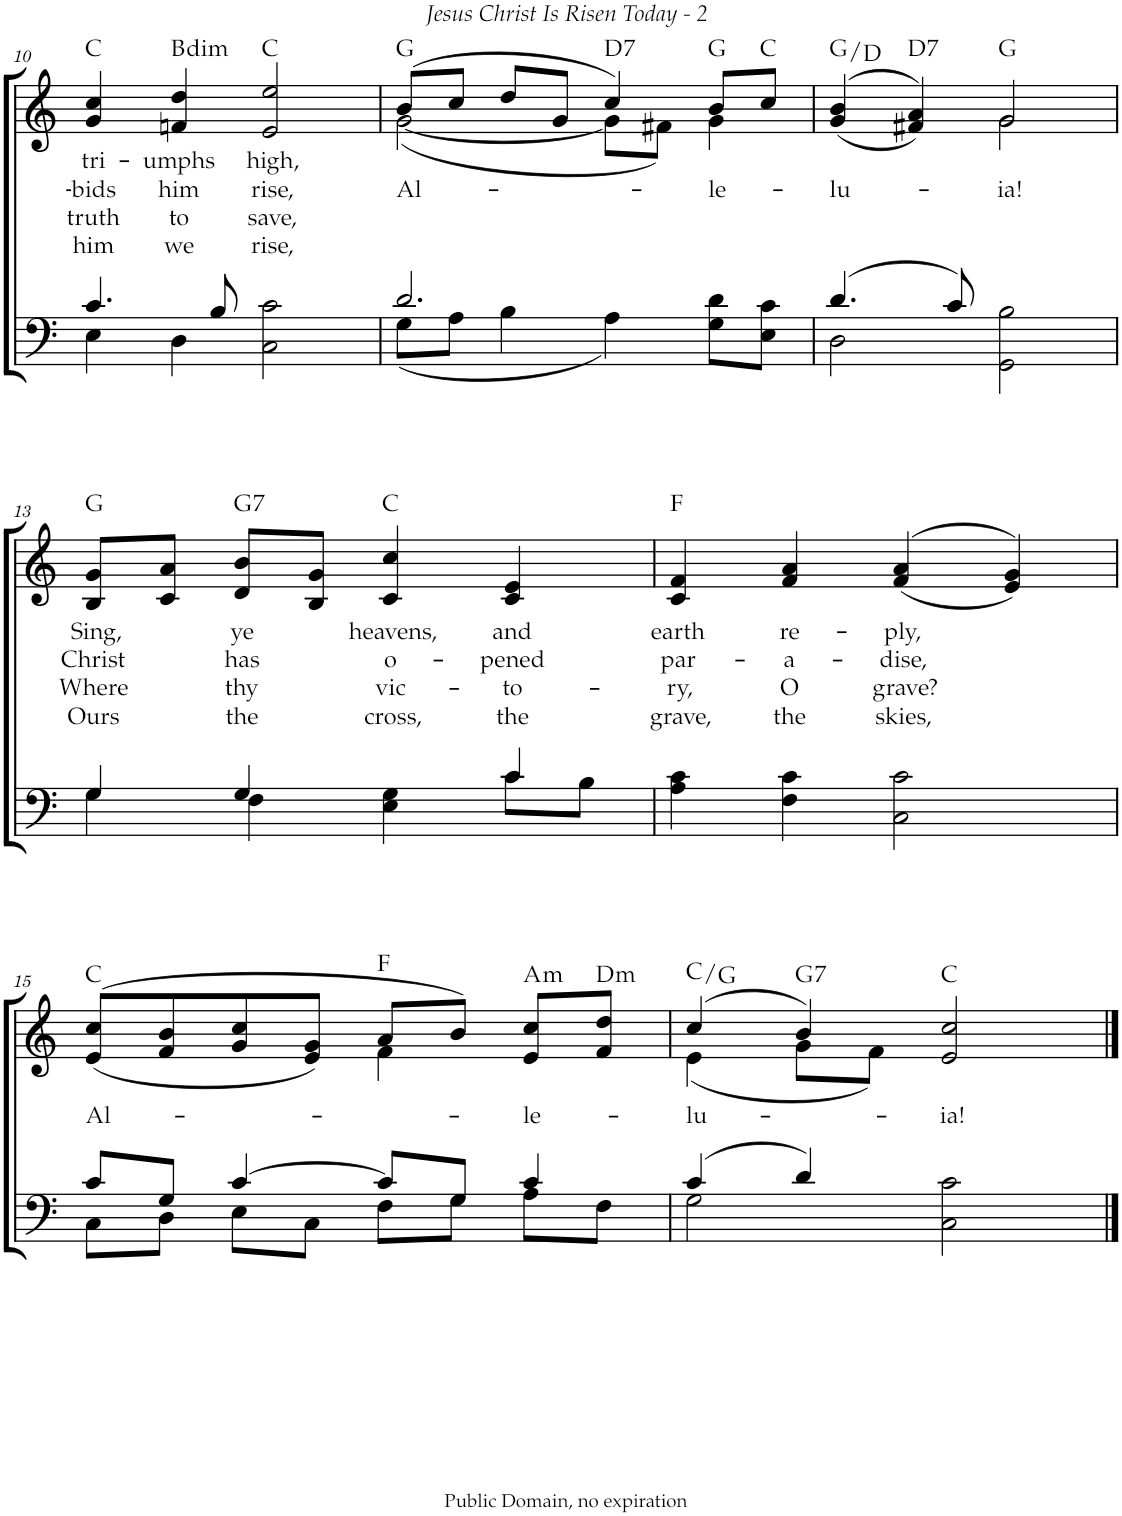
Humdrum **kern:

**kern	**kern	**text	**text	**text	**text	**harte
*part2	*part1	*part1	*part1	*part1	*part1	*part1
*staff2	*staff1	*staff1	*staff1	*staff1	*staff1	*
*I"Piano	*I"Piano	*	*	*	*	*
*I'Pno	*I'Pno	*	*	*	*	*
!!LO:PB:g=z
*clefF4	*clefG2	*	*	*	*	*
*k[]	*k[]	*	*	*	*	*
*M4/4	*M4/4	*	*	*	*	*
=10	=10	=10	=10	=10	=10	=10
*^	*	*	*	*	*	*
!	!	!	!LO:LY:b	!LO:LY:b	!LO:LY:b	!LO:LY:b	!
4.c/	4E\	4g/ 4cc/	tri-	-bids	truth	him	.
!	!	!	!LO:LY:b	!LO:LY:b	!LO:LY:b	!LO:LY:b	!
.	4D\	4fn/ 4dd/	-umphs	him	to	we	.
8B/	.	.	.	.	.	.	.
!	!	!	!LO:LY:b	!LO:LY:b	!LO:LY:b	!LO:LY:b	!
2C\ 2c\	2ryy	2e/ 2ee/	high,	rise,	save,	rise,	.
=11	=11	=11	=11	=11	=11	=11	=11
!	!	!	!	!LO:LY:b	!	!	!
*	*	*^	*	*	*	*	*
2.d/	(<8G\L	(>8b/L	(<[<2g\	.	Al-	.	.	G:maj
.	8A\J	8cc/J	.	.	.	.	.	.
.	4B\	8dd/L	.	.	.	.	.	.
.	.	8g/J	.	.	.	.	.	.
!	!	!	!	!	!	!	!	!LO:H:kt=7
.	4A\)	4cc/)	8g\L]	.	.	.	.	D:7
.	.	.	8f#X\J)	.	.	.	.	.
!	!	!	!	!	!LO:LY:b	!	!	!
8G\ 8d\L	4ryy	8b/L	4g\	.	-le-	.	.	G:maj
8E\ 8c\J	.	8cc/J	.	.	.	.	.	C:maj
=12	=12	=12	=12	=12	=12	=12	=12	=12
!	!	!	!	!	!LO:LY:b	!	!	!
(>4.d/	2D\	(<(>4g/ 4b/	2ryy	.	-lu-	.	.	G:maj/5
!	!	!	!	!	!	!	!	!LO:H:kt=7
.	.	4f#X/ 4a/))	.	.	.	.	.	D:7
8c/)	.	.	.	.	.	.	.	.
!	!	!	!	!	!LO:LY:b	!	!	!
2GG\ 2B\	2ryy	2g/	2g\	.	-ia!	.	.	G:maj
!!LO:LB:g=z
=13	=13	=13	=13	=13	=13	=13	=13	=13
!	!	!	!	!LO:LY:b	!LO:LY:b	!LO:LY:b	!LO:LY:b	!
*	*	*v	*v	*	*	*	*	*
4G/	4G\	8B/ 8g/L	Sing,	Christ	Where	Ours	.
.	.	8c/ 8a/J	.	.	.	.	.
!	!	!	!LO:LY:b	!LO:LY:b	!LO:LY:b	!LO:LY:b	!
4G/	4F\	8d/ 8b/L	ye	has	thy	the	.
.	.	8B/ 8g/J	.	.	.	.	.
!	!	!	!LO:LY:b	!LO:LY:b	!LO:LY:b	!LO:LY:b	!
4E\ 4G\	4ryy	4c/ 4cc/	heavens,	o-	vic-	cross,	.
!	!	!	!LO:LY:b	!LO:LY:b	!LO:LY:b	!LO:LY:b	!
4c/	8c\L	4c/ 4e/	and	-pened	-to-	the	.
.	8B\J	.	.	.	.	.	.
=14	=14	=14	=14	=14	=14	=14	=14
!	!	!	!LO:LY:b	!LO:LY:b	!LO:LY:b	!LO:LY:b	!
*v	*v	*	*	*	*	*	*
4A\ 4c\	4c/ 4f/	earth	par-	-ry,	grave,	.
!	!	!LO:LY:b	!LO:LY:b	!LO:LY:b	!LO:LY:b	!
4F\ 4c\	4f/ 4a/	re-	-a-	O	the	.
!	!	!LO:LY:b	!LO:LY:b	!LO:LY:b	!LO:LY:b	!
2C\ 2c\	((>4f/ 4a/	-ply,	-dise,	grave?	skies,	.
.	4e/ 4g/))	.	.	.	.	.
!!LO:LB:g=z
=15	=15	=15	=15	=15	=15	=15
*^	*	*	*	*	*	*
!	!	!	!	!LO:LY:b	!	!	!
*	*	*^	*	*	*	*	*
8c/L	8C\L	((8e/ 8cc/L	2ryy	.	Al-	.	.	C:maj
8G/J	8D\J	8f/ 8b/	.	.	.	.	.	.
8E\L	[>4c/	8g/ 8cc/)	.	.	.	.	.	.
8C\J	.	8e/ 8g/J	.	.	.	.	.	.
8c/L]	8F\L	8a/L	4f\	.	.	.	.	F:maj
8G/J	8G\J	8b/J)	.	.	.	.	.	.
!	!	!	!	!	!LO:LY:b	!	!	!LO:H:kt=m
4c/	8A\L	8e/ 8cc/L	4ryy	.	-le-	.	.	A:min
!	!	!	!	!	!	!	!	!LO:H:kt=m
.	8F\J	8f/ 8dd/J	.	.	.	.	.	D:min
=16	=16	=16	=16	=16	=16	=16	=16	=16
!	!	!	!	!	!LO:LY:b	!	!	!
(>4c/	2G\	(4cc/	(4e\	.	-lu-	.	.	C:maj/5
!	!	!	!	!	!	!	!	!LO:H:kt=7
4d/)	.	4b/)	8g\L	.	.	.	.	G:7
.	.	.	8f\J)	.	.	.	.	.
!	!	!	!	!	!LO:LY:b	!	!	!
2C\ 2c\	2ryy	2e/ 2cc/	2ryy	.	-ia!	.	.	C:maj
*v	*v	*	*	*	*	*	*	*
*	*v	*v	*	*	*	*	*
==	==	==	==	==	==	==
*-	*-	*-	*-	*-	*-	*-
